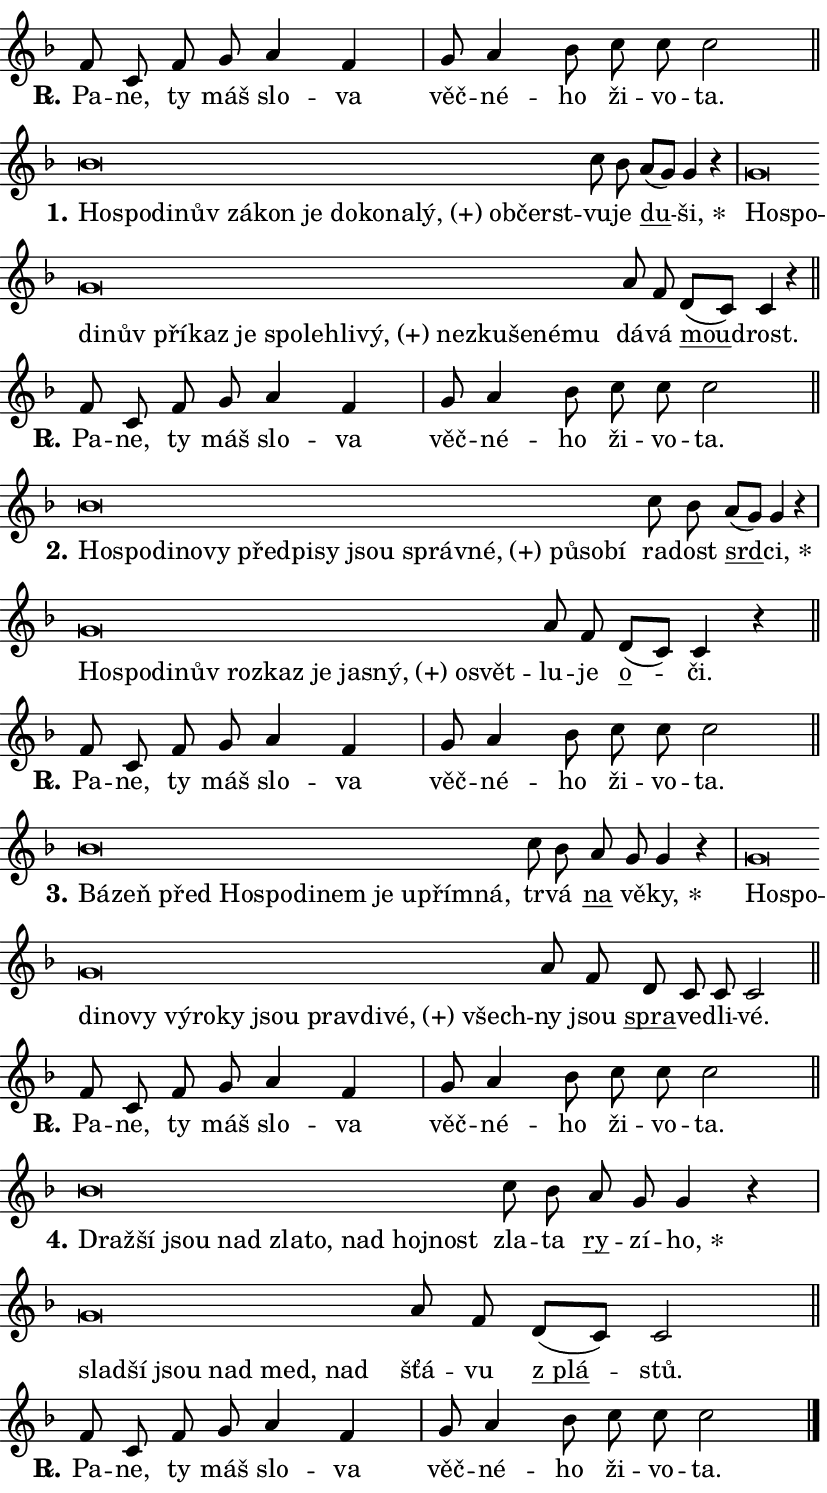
\version "2.24.0"
\header { tagline = "" }
\paper {
  indent = 0\cm
  top-margin = 0\cm
  right-margin = 0.13\cm % to fit lyric hyphens
  bottom-margin = 0\cm
  left-margin = 0\cm
  paper-width = 14\cm
  page-breaking = #ly:one-page-breaking
  system-system-spacing.basic-distance = #11
  score-system-spacing.basic-distance = #11
  ragged-last = ##f
}


%% Author: Thomas Morley
%% https://lists.gnu.org/archive/html/lilypond-user/2020-05/msg00002.html
#(define (line-position grob)
"Returns position of @var[grob} in current system:
   @code{'start}, if at first time-step
   @code{'end}, if at last time-step
   @code{'middle} otherwise
"
  (let* ((col (ly:item-get-column grob))
         (ln (ly:grob-object col 'left-neighbor))
         (rn (ly:grob-object col 'right-neighbor))
         (col-to-check-left (if (ly:grob? ln) ln col))
         (col-to-check-right (if (ly:grob? rn) rn col))
         (break-dir-left
           (and
             (ly:grob-property col-to-check-left 'non-musical #f)
             (ly:item-break-dir col-to-check-left)))
         (break-dir-right
           (and
             (ly:grob-property col-to-check-right 'non-musical #f)
             (ly:item-break-dir col-to-check-right))))
        (cond ((eqv? 1 break-dir-left) 'start)
              ((eqv? -1 break-dir-right) 'end)
              (else 'middle))))

#(define (tranparent-at-line-position vctor)
  (lambda (grob)
  "Relying on @code{line-position} select the relevant enry from @var{vctor}.
Used to determine transparency,"
    (case (line-position grob)
      ((end) (not (vector-ref vctor 0)))
      ((middle) (not (vector-ref vctor 1)))
      ((start) (not (vector-ref vctor 2))))))

noteHeadBreakVisibility =
#(define-music-function (break-visibility)(vector?)
"Makes @code{NoteHead}s transparent relying on @var{break-visibility}"
#{
  \override NoteHead.transparent =
    #(tranparent-at-line-position break-visibility)
#})

#(define delete-ledgers-for-transparent-note-heads
  (lambda (grob)
    "Reads whether a @code{NoteHead} is transparent.
If so this @code{NoteHead} is removed from @code{'note-heads} from
@var{grob}, which is supposed to be @code{LedgerLineSpanner}.
As a result ledgers are not printed for this @code{NoteHead}"
    (let* ((nhds-array (ly:grob-object grob 'note-heads))
           (nhds-list
             (if (ly:grob-array? nhds-array)
                 (ly:grob-array->list nhds-array)
                 '()))
           ;; Relies on the transparent-property being done before
           ;; Staff.LedgerLineSpanner.after-line-breaking is executed.
           ;; This is fragile ...
           (to-keep
             (remove
               (lambda (nhd)
                 (ly:grob-property nhd 'transparent #f))
               nhds-list)))
      ;; TODO find a better method to iterate over grob-arrays, similiar
      ;; to filter/remove etc for lists
      ;; For now rebuilt from scratch
      (set! (ly:grob-object grob 'note-heads)  '())
      (for-each
        (lambda (nhd)
          (ly:pointer-group-interface::add-grob grob 'note-heads nhd))
        to-keep))))

squashNotes = {
  \override NoteHead.X-extent = #'(-0.2 . 0.2)
  \override NoteHead.Y-extent = #'(-0.75 . 0)
  \override NoteHead.stencil =
    #(lambda (grob)
       (let ((pos (ly:grob-property grob 'staff-position)))
         (begin
           (if (< pos -7) (display "ERROR: Lower brevis then expected\n") (display ""))
           (if (<= pos -6) ly:text-interface::print ly:note-head::print))))
}
unSquashNotes = {
  \revert NoteHead.X-extent
  \revert NoteHead.Y-extent
  \revert NoteHead.stencil
}

hideNotes = \noteHeadBreakVisibility #begin-of-line-visible
unHideNotes = \noteHeadBreakVisibility #all-visible

% work-around for resetting accidentals
% https://lilypond.org/doc/v2.23/Documentation/notation/displaying-rhythms#unmetered-music
cadenzaMeasure = {
  \cadenzaOff
  \partial 1024 s1024
  \cadenzaOn
}

#(define-markup-command (accent layout props text) (markup?)
  "Underline accented syllable"
  (interpret-markup layout props
    #{\markup \override #'(offset . 4.3) \underline { #text }#}))

responsum = \markup \concat {
  "R" \hspace #-1.05 \path #0.1 #'((moveto 0 0.07) (lineto 0.9 0.8)) \hspace #0.05 "."
}

spaceSize = #0.6828661417322834 % exact space size for TeX Gyre Schola

\layout {
  \context {
    \Staff
    \remove "Time_signature_engraver"
    \override LedgerLineSpanner.after-line-breaking = #delete-ledgers-for-transparent-note-heads
  }
  \context {
    \Lyrics {
      \override LyricSpace.minimum-distance = \spaceSize
      \override LyricText.font-name = #"TeX Gyre Schola"
      \override LyricText.font-size = 1
      \override StanzaNumber.font-name = #"TeX Gyre Schola Bold"
      \override StanzaNumber.font-size = 1
    }
  }
  \context {
    \Score 
    \override NoteHead.text =
      #(lambda (grob) 
        (let ((pos (ly:grob-property grob 'staff-position)))
          #{\markup {
            \combine
              \halign #-0.55 \raise #(if (= pos -6) 0 0.5) \override #'(thickness . 2) \draw-line #'(3.2 . 0)
              \musicglyph "noteheads.sM1"
          }#}))
  }
}

% magnetic-lyrics.ily
%
%   written by
%     Jean Abou Samra <jean@abou-samra.fr>
%     Werner Lemberg <wl@gnu.org>
%
%   adapted by
%     Jiri Hon <jiri.hon@gmail.com>
%
% Version 2022-Apr-15

% https://www.mail-archive.com/lilypond-user@gnu.org/msg149350.html

#(define (Left_hyphen_pointer_engraver context)
   "Collect syllable-hyphen-syllable occurrences in lyrics and store
them in properties.  This engraver only looks to the left.  For
example, if the lyrics input is @code{foo -- bar}, it does the
following.

@itemize @bullet
@item
Set the @code{text} property of the @code{LyricHyphen} grob between
@q{foo} and @q{bar} to @code{foo}.

@item
Set the @code{left-hyphen} property of the @code{LyricText} grob with
text @q{foo} to the @code{LyricHyphen} grob between @q{foo} and
@q{bar}.
@end itemize

Use this auxiliary engraver in combination with the
@code{lyric-@/text::@/apply-@/magnetic-@/offset!} hook."
   (let ((hyphen #f)
         (text #f))
     (make-engraver
      (acknowledgers
       ((lyric-syllable-interface engraver grob source-engraver)
        (set! text grob)))
      (end-acknowledgers
       ((lyric-hyphen-interface engraver grob source-engraver)
        ;(when (not (grob::has-interface grob 'lyric-space-interface))
          (set! hyphen grob)));)
      ((stop-translation-timestep engraver)
       (when (and text hyphen)
         (ly:grob-set-object! text 'left-hyphen hyphen))
       (set! text #f)
       (set! hyphen #f)))))

#(define (lyric-text::apply-magnetic-offset! grob)
   "If the space between two syllables is less than the value in
property @code{LyricText@/.details@/.squash-threshold}, move the right
syllable to the left so that it gets concatenated with the left
syllable.

Use this function as a hook for
@code{LyricText@/.after-@/line-@/breaking} if the
@code{Left_@/hyphen_@/pointer_@/engraver} is active."
   (let ((hyphen (ly:grob-object grob 'left-hyphen #f)))
     (when hyphen
       (let ((left-text (ly:spanner-bound hyphen LEFT)))
         (when (grob::has-interface left-text 'lyric-syllable-interface)
           (let* ((common (ly:grob-common-refpoint grob left-text X))
                  (this-x-ext (ly:grob-extent grob common X))
                  (left-x-ext
                   (begin
                     ;; Trigger magnetism for left-text.
                     (ly:grob-property left-text 'after-line-breaking)
                     (ly:grob-extent left-text common X)))
                  ;; `delta` is the gap width between two syllables.
                  (delta (- (interval-start this-x-ext)
                            (interval-end left-x-ext)))
                  (details (ly:grob-property grob 'details))
                  (threshold (assoc-get 'squash-threshold details 0.2)))
             (when (< delta threshold)
               (let* (;; We have to manipulate the input text so that
                      ;; ligatures crossing syllable boundaries are not
                      ;; disabled.  For languages based on the Latin
                      ;; script this is essentially a beautification.
                      ;; However, for non-Western scripts it can be a
                      ;; necessity.
                      (lt (ly:grob-property left-text 'text))
                      (rt (ly:grob-property grob 'text))
                      (is-space (grob::has-interface hyphen 'lyric-space-interface))
                      (space (if is-space " " ""))
                      (extra-delta (if is-space spaceSize 0))
                      ;; Append new syllable.
                      (ltrt-space (if (and (string? lt) (string? rt))
                                (string-append lt space rt)
                                (make-concat-markup (list lt space rt))))
                      ;; Right-align `ltrt` to the right side.
                      (ltrt-space-markup (grob-interpret-markup
                               grob
                               (make-translate-markup
                                (cons (interval-length this-x-ext) 0)
                                (make-right-align-markup ltrt-space)))))
                 (begin
                   ;; Don't print `left-text`.
                   (ly:grob-set-property! left-text 'stencil #f)
                   ;; Set text and stencil (which holds all collected
                   ;; syllables so far) and shift it to the left.
                   (ly:grob-set-property! grob 'text ltrt-space)
                   (ly:grob-set-property! grob 'stencil ltrt-space-markup)
                   (ly:grob-translate-axis! grob (- (- delta extra-delta)) X))))))))))


#(define (lyric-hyphen::displace-bounds-first grob)
   ;; Make very sure this callback isn't triggered too early.
   (let ((left (ly:spanner-bound grob LEFT))
         (right (ly:spanner-bound grob RIGHT)))
     (ly:grob-property left 'after-line-breaking)
     (ly:grob-property right 'after-line-breaking)
     (ly:lyric-hyphen::print grob)))

squashThreshold = #0.4

\layout {
  \context {
    \Lyrics
    \consists #Left_hyphen_pointer_engraver
    \override LyricText.after-line-breaking =
      #lyric-text::apply-magnetic-offset!
    \override LyricHyphen.stencil = #lyric-hyphen::displace-bounds-first
    \override LyricText.details.squash-threshold = \squashThreshold
    \override LyricHyphen.minimum-distance = 0
    \override LyricHyphen.minimum-length = \squashThreshold
  }
}

squashText = \override LyricText.details.squash-threshold = 9999
unSquashText = \override LyricText.details.squash-threshold = \squashThreshold

leftText = \override LyricText.self-alignment-X = #LEFT
unLeftText = \revert LyricText.self-alignment-X

starOffset = #(lambda (grob) 
                (let ((x_offset (ly:self-alignment-interface::aligned-on-x-parent grob)))
                  (if (= x_offset 0) 0 (+ x_offset 1.2))))

star = #(define-music-function (syllable)(string?)
"Append star separator at the end of a syllable"
#{
  \once \override LyricText.X-offset = #starOffset
  \lyricmode { \markup {
    #syllable
    \override #'((font-name . "TeX Gyre Schola Bold")) \hspace #0.2 \lower #0.65 \larger "*"
  } }
#})

starAccent = #(define-music-function (syllable)(string?)
"Append star separator at the end of a syllable and make accent"
#{
  \once \override LyricText.X-offset = #starOffset
  \lyricmode { \markup {
    \accent #syllable
    \override #'((font-name . "TeX Gyre Schola Bold")) \hspace #0.2 \lower #0.65 \larger "*"
  } }
#})

breath = #(define-music-function (syllable)(string?)
"Append breathing indicator at the end of a syllable"
#{
  \lyricmode { \markup { #syllable "+" } }
#})

optionalBreath = #(define-music-function (syllable)(string?)
"Append optional breathing indicator at the end of a syllable"
#{
  \lyricmode { \markup { #syllable "(+)" } }
#})


\score {
    <<
        \new Voice = "melody" { \cadenzaOn \key f \major \relative { f'8 c f g a4 f \cadenzaMeasure \bar "|" g8 a4 bes8 \bar "" c c c2 \cadenzaMeasure \bar "||" \break } }
        \new Lyrics \lyricsto "melody" { \lyricmode { \set stanza = \responsum
Pa -- ne, ty máš slo -- va věč -- né -- ho ži -- vo -- ta. } }
    >>
    \layout {}
}

\score {
    <<
        \new Voice = "melody" { \cadenzaOn \key f \major \relative { \squashNotes bes'\breve*1/16 \hideNotes \breve*1/16 \bar "" \breve*1/16 \bar "" \breve*1/16 \bar "" \breve*1/16 \bar "" \breve*1/16 \bar "" \breve*1/16 \bar "" \breve*1/16 \bar "" \breve*1/16 \bar "" \breve*1/16 \bar "" \breve*1/16 \bar "" \breve*1/16 \breve*1/16 \bar "" \unHideNotes \unSquashNotes c8 bes \bar "" a[( g)] g4 r \cadenzaMeasure \bar "|" \squashNotes g\breve*1/16 \hideNotes \breve*1/16 \bar "" \breve*1/16 \bar "" \breve*1/16 \bar "" \breve*1/16 \bar "" \breve*1/16 \bar "" \breve*1/16 \bar "" \breve*1/16 \bar "" \breve*1/16 \bar "" \breve*1/16 \bar "" \breve*1/16 \bar "" \breve*1/16 \bar "" \breve*1/16 \bar "" \breve*1/16 \bar "" \breve*1/16 \breve*1/16 \bar "" \unHideNotes \unSquashNotes a8 f \bar "" d[( c)] c4 r \cadenzaMeasure \bar "||" \break } }
        \new Lyrics \lyricsto "melody" { \lyricmode { \set stanza = "1."
\leftText Ho -- \squashText spo -- di -- nův zá -- kon je do -- ko -- na -- \optionalBreath lý, ob -- čerst -- \unLeftText \unSquashText vu -- je \markup \accent du -- \star ši, \leftText Ho -- \squashText spo -- di -- nův pří -- kaz je spo -- leh -- li -- \optionalBreath vý, ne -- zku -- še -- né -- mu \unLeftText \unSquashText dá -- vá \markup \accent mou -- drost. } }
    >>
    \layout {}
}

\score {
    <<
        \new Voice = "melody" { \cadenzaOn \key f \major \relative { f'8 c f g a4 f \cadenzaMeasure \bar "|" g8 a4 bes8 \bar "" c c c2 \cadenzaMeasure \bar "||" \break } }
        \new Lyrics \lyricsto "melody" { \lyricmode { \set stanza = \responsum
Pa -- ne, ty máš slo -- va věč -- né -- ho ži -- vo -- ta. } }
    >>
    \layout {}
}

\score {
    <<
        \new Voice = "melody" { \cadenzaOn \key f \major \relative { \squashNotes bes'\breve*1/16 \hideNotes \breve*1/16 \bar "" \breve*1/16 \bar "" \breve*1/16 \bar "" \breve*1/16 \bar "" \breve*1/16 \bar "" \breve*1/16 \bar "" \breve*1/16 \bar "" \breve*1/16 \bar "" \breve*1/16 \bar "" \breve*1/16 \bar "" \breve*1/16 \bar "" \breve*1/16 \breve*1/16 \bar "" \unHideNotes \unSquashNotes c8 bes \bar "" a[( g)] g4 r \cadenzaMeasure \bar "|" \squashNotes g\breve*1/16 \hideNotes \breve*1/16 \bar "" \breve*1/16 \bar "" \breve*1/16 \bar "" \breve*1/16 \bar "" \breve*1/16 \bar "" \breve*1/16 \bar "" \breve*1/16 \bar "" \breve*1/16 \bar "" \breve*1/16 \breve*1/16 \bar "" \unHideNotes \unSquashNotes a8 f \bar "" d[( c)] c4 r \cadenzaMeasure \bar "||" \break } }
        \new Lyrics \lyricsto "melody" { \lyricmode { \set stanza = "2."
\leftText Ho -- \squashText spo -- di -- no -- vy před -- pi -- sy jsou správ -- \optionalBreath né, pů -- so -- bí \unLeftText \unSquashText ra -- dost \markup \accent srd -- \star ci, \leftText Ho -- \squashText spo -- di -- nův roz -- kaz je ja -- \optionalBreath sný, o -- svět -- \unLeftText \unSquashText lu -- je \markup \accent o -- či. } }
    >>
    \layout {}
}

\score {
    <<
        \new Voice = "melody" { \cadenzaOn \key f \major \relative { f'8 c f g a4 f \cadenzaMeasure \bar "|" g8 a4 bes8 \bar "" c c c2 \cadenzaMeasure \bar "||" \break } }
        \new Lyrics \lyricsto "melody" { \lyricmode { \set stanza = \responsum
Pa -- ne, ty máš slo -- va věč -- né -- ho ži -- vo -- ta. } }
    >>
    \layout {}
}

\score {
    <<
        \new Voice = "melody" { \cadenzaOn \key f \major \relative { \squashNotes bes'\breve*1/16 \hideNotes \breve*1/16 \bar "" \breve*1/16 \bar "" \breve*1/16 \bar "" \breve*1/16 \bar "" \breve*1/16 \bar "" \breve*1/16 \bar "" \breve*1/16 \bar "" \breve*1/16 \bar "" \breve*1/16 \breve*1/16 \bar "" \unHideNotes \unSquashNotes c8 bes \bar "" a g g4 r \cadenzaMeasure \bar "|" \squashNotes g\breve*1/16 \hideNotes \breve*1/16 \bar "" \breve*1/16 \bar "" \breve*1/16 \bar "" \breve*1/16 \bar "" \breve*1/16 \bar "" \breve*1/16 \bar "" \breve*1/16 \bar "" \breve*1/16 \bar "" \breve*1/16 \bar "" \breve*1/16 \bar "" \breve*1/16 \breve*1/16 \bar "" \unHideNotes \unSquashNotes a8 f \bar "" d c c c2 \cadenzaMeasure \bar "||" \break } }
        \new Lyrics \lyricsto "melody" { \lyricmode { \set stanza = "3."
\leftText Bá -- \squashText zeň před Ho -- spo -- di -- nem je u -- přím -- ná, \unLeftText \unSquashText tr -- vá \markup \accent na vě -- \star ky, \leftText Ho -- \squashText spo -- di -- no -- vy vý -- ro -- ky jsou prav -- di -- \optionalBreath vé, všech -- \unLeftText \unSquashText ny jsou \markup \accent spra -- ve -- dli -- vé. } }
    >>
    \layout {}
}

\score {
    <<
        \new Voice = "melody" { \cadenzaOn \key f \major \relative { f'8 c f g a4 f \cadenzaMeasure \bar "|" g8 a4 bes8 \bar "" c c c2 \cadenzaMeasure \bar "||" \break } }
        \new Lyrics \lyricsto "melody" { \lyricmode { \set stanza = \responsum
Pa -- ne, ty máš slo -- va věč -- né -- ho ži -- vo -- ta. } }
    >>
    \layout {}
}

\score {
    <<
        \new Voice = "melody" { \cadenzaOn \key f \major \relative { \squashNotes bes'\breve*1/16 \hideNotes \breve*1/16 \bar "" \breve*1/16 \bar "" \breve*1/16 \bar "" \breve*1/16 \bar "" \breve*1/16 \bar "" \breve*1/16 \bar "" \breve*1/16 \breve*1/16 \bar "" \unHideNotes \unSquashNotes c8 bes \bar "" a g g4 r \cadenzaMeasure \bar "|" \squashNotes g\breve*1/16 \hideNotes \breve*1/16 \bar "" \breve*1/16 \bar "" \breve*1/16 \bar "" \breve*1/16 \breve*1/16 \bar "" \unHideNotes \unSquashNotes a8 f \bar "" d[( c)] c2 \cadenzaMeasure \bar "||" \break } }
        \new Lyrics \lyricsto "melody" { \lyricmode { \set stanza = "4."
\leftText Draž -- \squashText ší jsou nad zla -- to, nad hoj -- nost \unLeftText \unSquashText zla -- ta \markup \accent ry -- zí -- \star ho, \leftText slad -- \squashText ší jsou nad med, nad \unLeftText \unSquashText šťá -- vu \markup \accent "z plá" -- stů. } }
    >>
    \layout {}
}

\score {
    <<
        \new Voice = "melody" { \cadenzaOn \key f \major \relative { f'8 c f g a4 f \cadenzaMeasure \bar "|" g8 a4 bes8 \bar "" c c c2 \cadenzaMeasure \bar "||" \break } \bar "|." }
        \new Lyrics \lyricsto "melody" { \lyricmode { \set stanza = \responsum
Pa -- ne, ty máš slo -- va věč -- né -- ho ži -- vo -- ta. } }
    >>
    \layout {}
}
